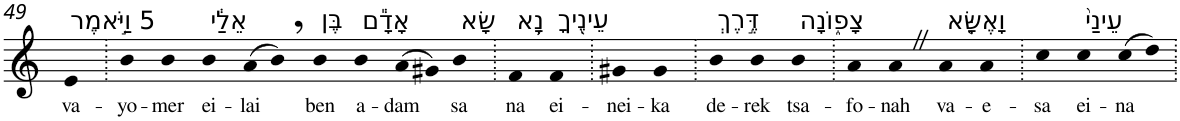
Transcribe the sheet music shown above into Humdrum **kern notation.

**kern	**text
*part1	*part1
*staff1	*staff1
*I"Piano	*
*I'Pno	*
!!LO:PB:g=z
*clefG2	*
*k[]	*
=49	=49
!LO:TX:a:t=5 וַיֹּ֣אמֶר	!
!	!LO:LY:b
4e	va-
=50.	=50.
!	!LO:LY:b
4b	-yo-
!	!LO:LY:b
4b	-mer
!LO:TX:a:t=אֵלַ֔י	!
!	!LO:LY:b
4b	ei-
!	!LO:LY:b
(>8a	-lai
8b,)	.
!LO:TX:a:t=בֶּן	!
!	!LO:LY:b
4b	ben
!LO:TX:a:t=אָדָ֕ם	!
!	!LO:LY:b
4b	a-
!	!LO:LY:b
(>8a	-dam
8g#X)	.
!LO:TX:a:t=שָׂא	!
!	!LO:LY:b
4b	sa
=51.	=51.
!LO:TX:a:t=נָ֥א	!
!	!LO:LY:b
4f	na
!LO:TX:a:t=עֵינֶ֖יךָ	!
!	!LO:LY:b
4f	ei-
=52.	=52.
!	!LO:LY:b
4g#X	-nei-
!	!LO:LY:b
4g#	-ka
=53.	=53.
!LO:TX:a:t=דֶּ֣רֶךְ	!
!	!LO:LY:b
4b	de-
!	!LO:LY:b
4b	-rek
!LO:TX:a:t=צָפ֑וֹנָה	!
!	!LO:LY:b
4b	tsa-
=54.	=54.
!	!LO:LY:b
4a	-fo-
!	!LO:LY:b
4aZ	-nah
!LO:TX:a:t=וָאֶשָּׂ֤א	!
!	!LO:LY:b
4a	va-
!	!LO:LY:b
4a	-e-
=55.	=55.
!	!LO:LY:b
4cc	-sa
!LO:TX:a:t=עֵינַי֙	!
!	!LO:LY:b
4cc	ei-
!	!LO:LY:b
(>8cc	-na
8dd)	.
=.	=.
*-	*-
